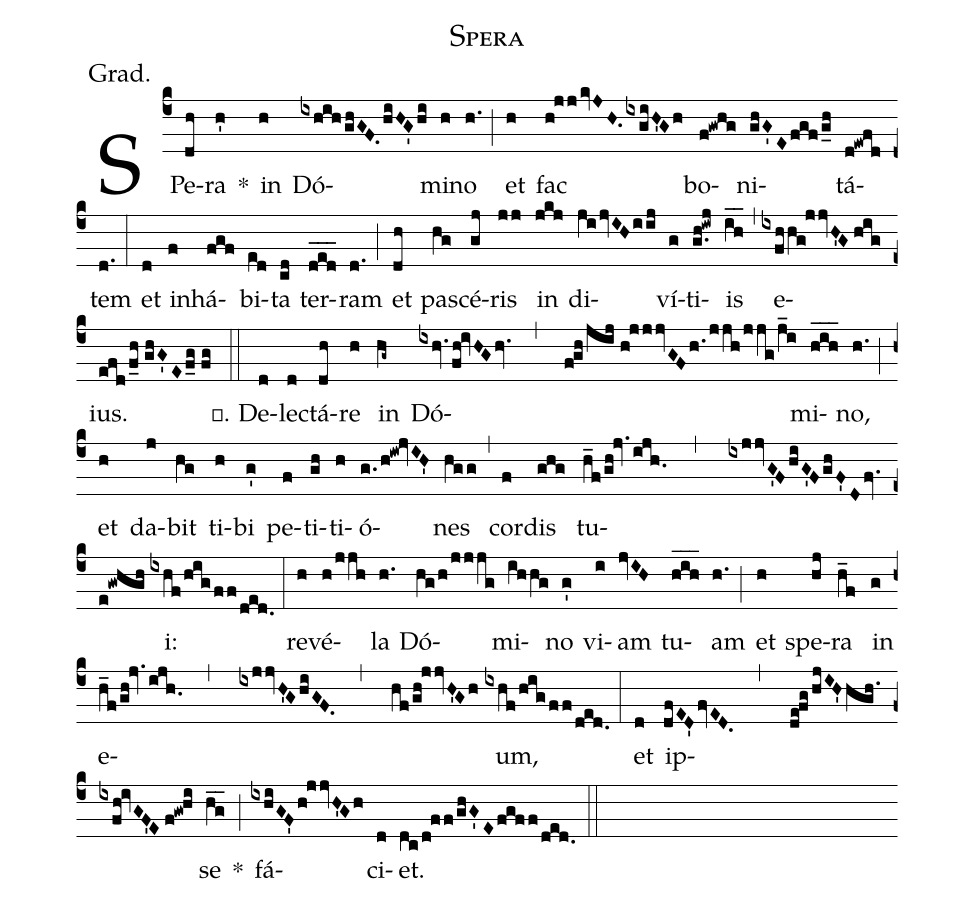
name:Spera;
annotation:Grad.;
mode:1;
office-part:Gradual;
%%
(c4) SPe(dh)ra(h') *() in(h) Dó(ixhih/ghGF./hiHG'/hi)mi(h)no(h.) (;) et(h) fac(h!jj/kvJH./ixgiH'Gh) bo(f!gwhg)ni(ghG'E/fgf/g_h)tá(d!ewfd)tem(d.) (:) et(d) in(f)há(fgf)bi(ed)ta(cd) ter(ded___)ram(d.) (;) et(dh) pa(hg)scé(gj)ris(jj) in(jkj) di(ji/jvIH/iij)ví(g)ti(g.h!iwj)is(ih__) (,) e(ixfhhg!jjvH'G//hig)ius.(efd/f_h//ghG'E/f_g//fg) (::) ℣. De(d)lec(d)tá(dh)re(h) in(hg~) Dó(ixhv./fh!ivHG/hv. , f!gh/jij//h!jjjvGF/h./jjh/jjg/j_i)mi(hih___)no,(h.) (;) et(h) da(j)bit(hg) ti(h)bi(g') pe(f)ti(gh)ti(h)ó(g./h!iw!jvIH')nes(hgg) (,) cor(f)dis(ghg) tu(h_f/gh!jv./ijh. , ixjjvG'F/hiG'F/ghF'D/fv.e!gwhgh)i:(ixhf/hig/ff/ded.) (:) re(h)vé(h/jjh)la(h.) Dó(hg/h/jjjg)mi(ihhg)no(g') vi(i)am(jvIH) tu(hih___)am(h.) (;) et(h) spe(hj)ra(h_f) in(g) e(h_f/gh!jv./ijh. , ixjjvH'G/hiGF. , hf/gh!jjvH'Gh/)um,(ixhf/hig/ff/ded.) (:) et(d) ip(dfED'/fvED. , de!fg/hjIH'/hgh./ixfh!ivGF'E//f!gw!hi)se(hg__) *(;) fá(ixhiGF'/h!jjvH'G/h)ci(d)et.(dc/d!ff/ghG'E/fgff/ded.) (::)
